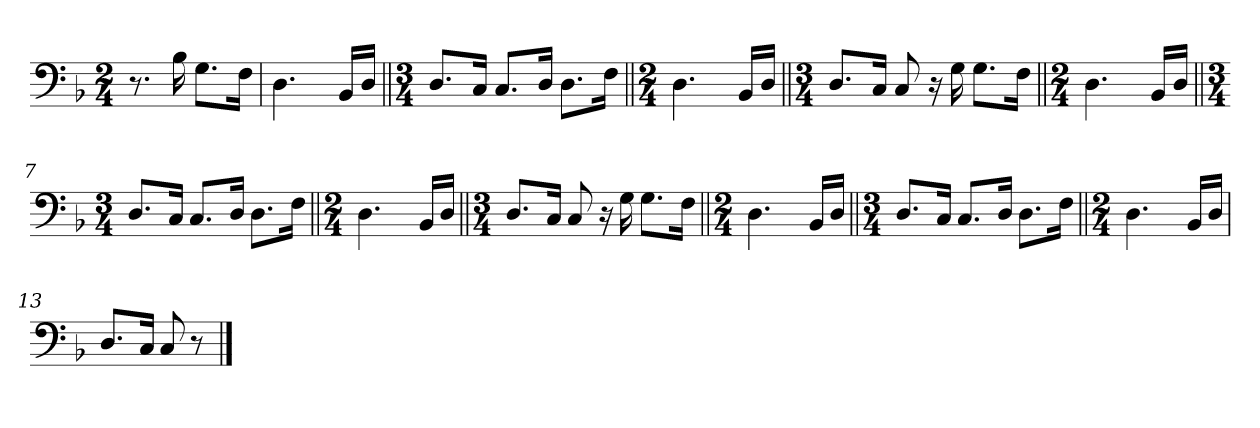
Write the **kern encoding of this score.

**kern
*part1
*staff1
*clefF4
*k[b-]
*M2/4
=1
8.r
16B-\
8.G\L
16F\Jk
=2
4.D\
16BB-/LL
16D/JJ
=3||
*M3/4
8.D/L
16C/Jk
8.C/L
16D/Jk
8.D\L
16F\Jk
=4||
*M2/4
4.D\
16BB-/LL
16D/JJ
=5||
*M3/4
8.D/L
16C/Jk
8C/
16r
16G\
8.G\L
16F\Jk
=6||
*M2/4
4.D\
16BB-/LL
16D/JJ
=7||
*M3/4
8.D/L
16C/Jk
8.C/L
16D/Jk
8.D\L
16F\Jk
=8||
*M2/4
4.D\
16BB-/LL
16D/JJ
=9||
*M3/4
8.D/L
16C/Jk
8C/
16r
16G\
8.G\L
16F\Jk
=10||
*M2/4
4.D\
16BB-/LL
16D/JJ
=11||
*M3/4
8.D/L
16C/Jk
8.C/L
16D/Jk
8.D\L
16F\Jk
=12||
*M2/4
4.D\
16BB-/LL
16D/JJ
=13
8.D/L
16C/Jk
8C/
8r
==
*-
